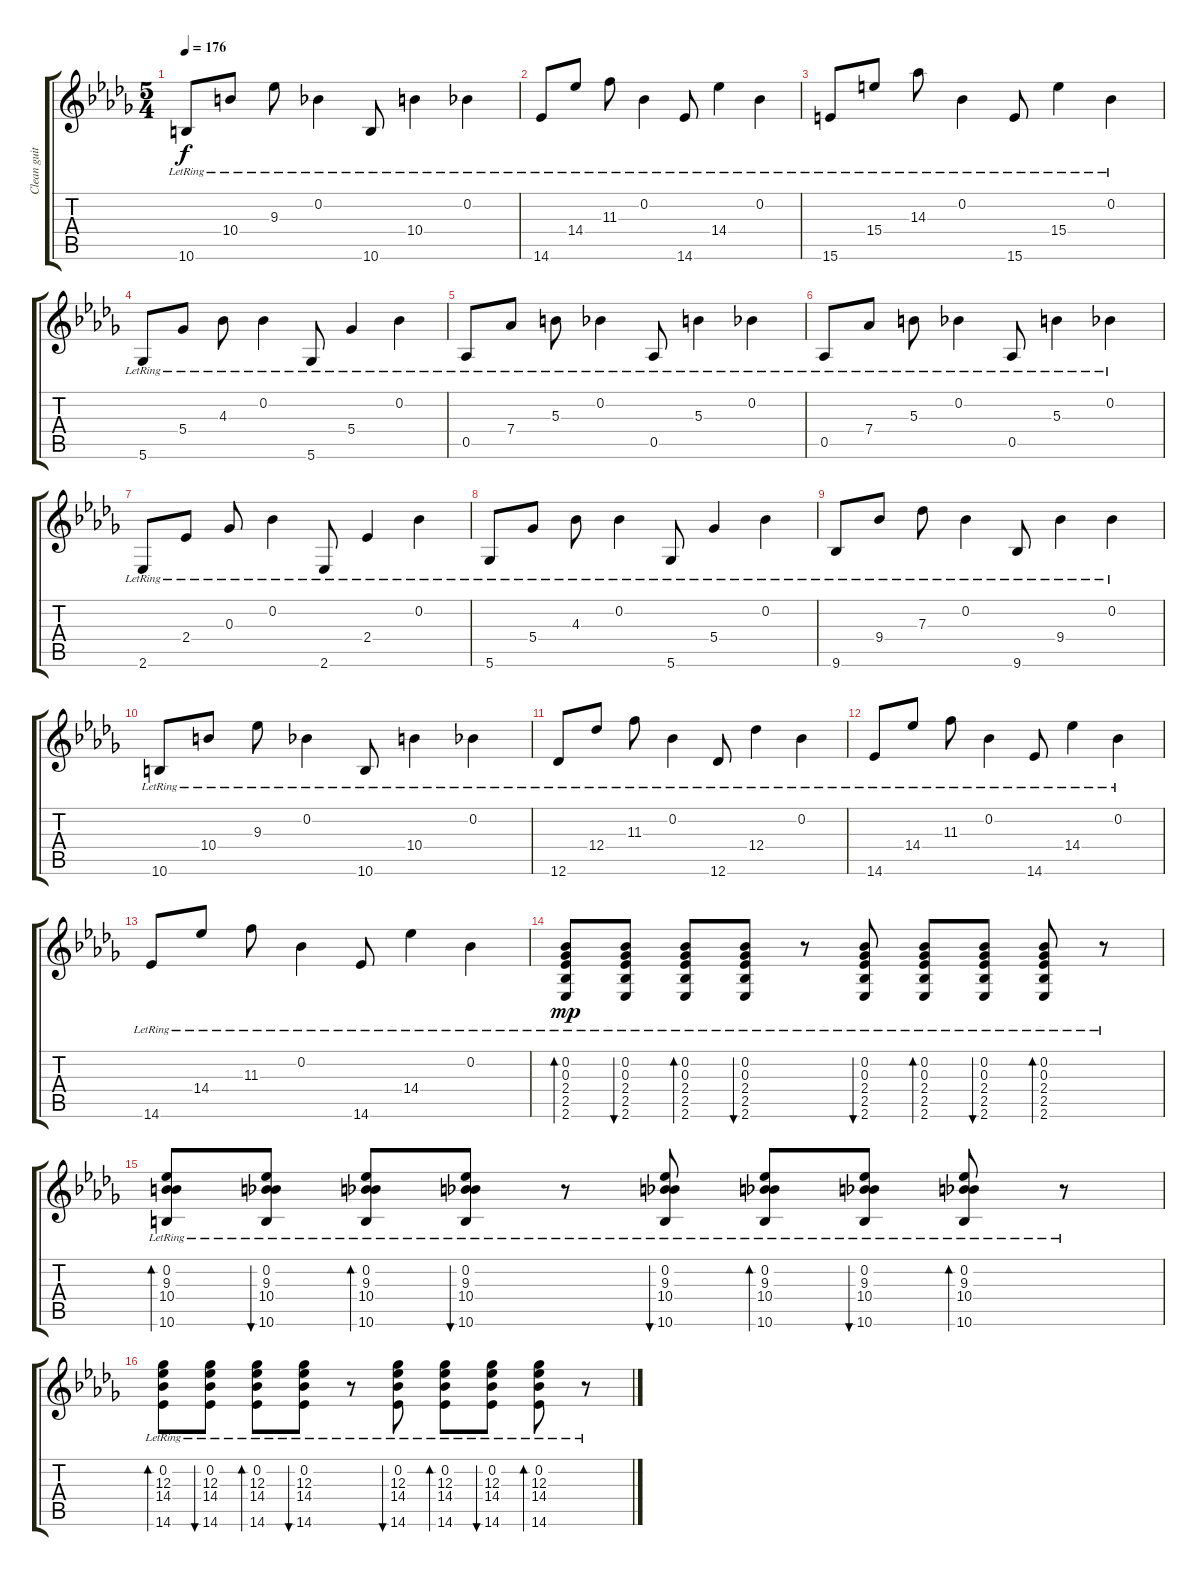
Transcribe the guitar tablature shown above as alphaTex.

\track ("Clean guitar" "Clean guit") {instrument acousticguitarsteel}
\staff {score tabs}
\tuning (Eb4 Bb3 Gb3 Db3 Ab2 Db2) {hide}
\ts (5 4)
\tempo 176
\clef g2
\ks db
10.6{lr}.8{dy f} 10.4{lr}.8 9.3{lr}.8 0.2{lr}.4 10.6{lr}.8 10.4{lr}.4 0.2{lr}.4 |
14.6{lr}.8 14.4{lr}.8 11.3{lr}.8 0.2{lr}.4 14.6{lr}.8 14.4{lr}.4 0.2{lr}.4 |
15.6{lr}.8 15.4{lr}.8 14.3{lr}.8 0.2{lr}.4 15.6{lr}.8 15.4{lr}.4 0.2{lr}.4 |
5.6{lr}.8 5.4{lr}.8 4.3{lr}.8 0.2{lr}.4 5.6{lr}.8 5.4{lr}.4 0.2{lr}.4 |
0.5{lr}.8 7.4{lr}.8 5.3{lr}.8 0.2{lr}.4 0.5{lr}.8 5.3{lr}.4 0.2{lr}.4 |
0.5{lr}.8 7.4{lr}.8 5.3{lr}.8 0.2{lr}.4 0.5{lr}.8 5.3{lr}.4 0.2{lr}.4 |
2.6{lr}.8 2.4{lr}.8 0.3{lr}.8 0.2{lr}.4 2.6{lr}.8 2.4{lr}.4 0.2{lr}.4 |
5.6{lr}.8 5.4{lr}.8 4.3{lr}.8 0.2{lr}.4 5.6{lr}.8 5.4{lr}.4 0.2{lr}.4 |
9.6{lr}.8 9.4{lr}.8 7.3{lr}.8 0.2{lr}.4 9.6{lr}.8 9.4{lr}.4 0.2{lr}.4 |
10.6{lr}.8 10.4{lr}.8 9.3{lr}.8 0.2{lr}.4 10.6{lr}.8 10.4{lr}.4 0.2{lr}.4 |
12.6{lr}.8 12.4{lr}.8 11.3{lr}.8 0.2{lr}.4 12.6{lr}.8 12.4{lr}.4 0.2{lr}.4 |
14.6{lr}.8 14.4{lr}.8 11.3{lr}.8 0.2{lr}.4 14.6{lr}.8 14.4{lr}.4 0.2{lr}.4 |
14.6{lr}.8 14.4{lr}.8 11.3{lr}.8 0.2{lr}.4 14.6{lr}.8 14.4{lr}.4 0.2{lr}.4 |
(0.2{lr} 0.3{lr} 2.4{lr} 2.5{lr} 2.6{lr}).8{bd 30 dy mp} (0.2{lr} 0.3{lr} 2.4{lr} 2.5{lr} 2.6{lr}).8{bu 30} (0.2{lr} 0.3{lr} 2.4{lr} 2.5{lr} 2.6{lr}).8{bd 30} (0.2{lr} 0.3{lr} 2.4{lr} 2.5{lr} 2.6{lr}).8{bu 30} r.8 (0.2{lr} 0.3{lr} 2.4{lr} 2.5{lr} 2.6{lr}).8{bu 30} (0.2{lr} 0.3{lr} 2.4{lr} 2.5{lr} 2.6{lr}).8{bd 30} (0.2{lr} 0.3{lr} 2.4{lr} 2.5{lr} 2.6{lr}).8{bu 30} (0.2{lr} 0.3{lr} 2.4{lr} 2.5{lr} 2.6{lr}).8{bd 30} r.8 |
(0.2{lr} 9.3{lr} 10.4{lr} 10.6{lr}).8{bd 30} (0.2{lr} 9.3{lr} 10.4{lr} 10.6{lr}).8{bu 30} (0.2{lr} 9.3{lr} 10.4{lr} 10.6{lr}).8{bd 30} (0.2{lr} 9.3{lr} 10.4{lr} 10.6{lr}).8{bu 30} r.8 (0.2{lr} 9.3{lr} 10.4{lr} 10.6{lr}).8{bu 30} (0.2{lr} 9.3{lr} 10.4{lr} 10.6{lr}).8{bd 30} (0.2{lr} 9.3{lr} 10.4{lr} 10.6{lr}).8{bu 30} (0.2{lr} 9.3{lr} 10.4{lr} 10.6{lr}).8{bd 30} r.8 |
(0.2{lr} 12.3{lr} 14.4{lr} 14.6{lr}).8{bd 30} (0.2{lr} 12.3{lr} 14.4{lr} 14.6{lr}).8{bu 30} (0.2{lr} 12.3{lr} 14.4{lr} 14.6{lr}).8{bd 30} (0.2{lr} 12.3{lr} 14.4{lr} 14.6{lr}).8{bu 30} r.8 (0.2{lr} 12.3{lr} 14.4{lr} 14.6{lr}).8{bu 30} (0.2{lr} 12.3{lr} 14.4{lr} 14.6{lr}).8{bd 30} (0.2{lr} 12.3{lr} 14.4{lr} 14.6{lr}).8{bu 30} (0.2{lr} 12.3{lr} 14.4{lr} 14.6{lr}).8{bd 30} r.8
